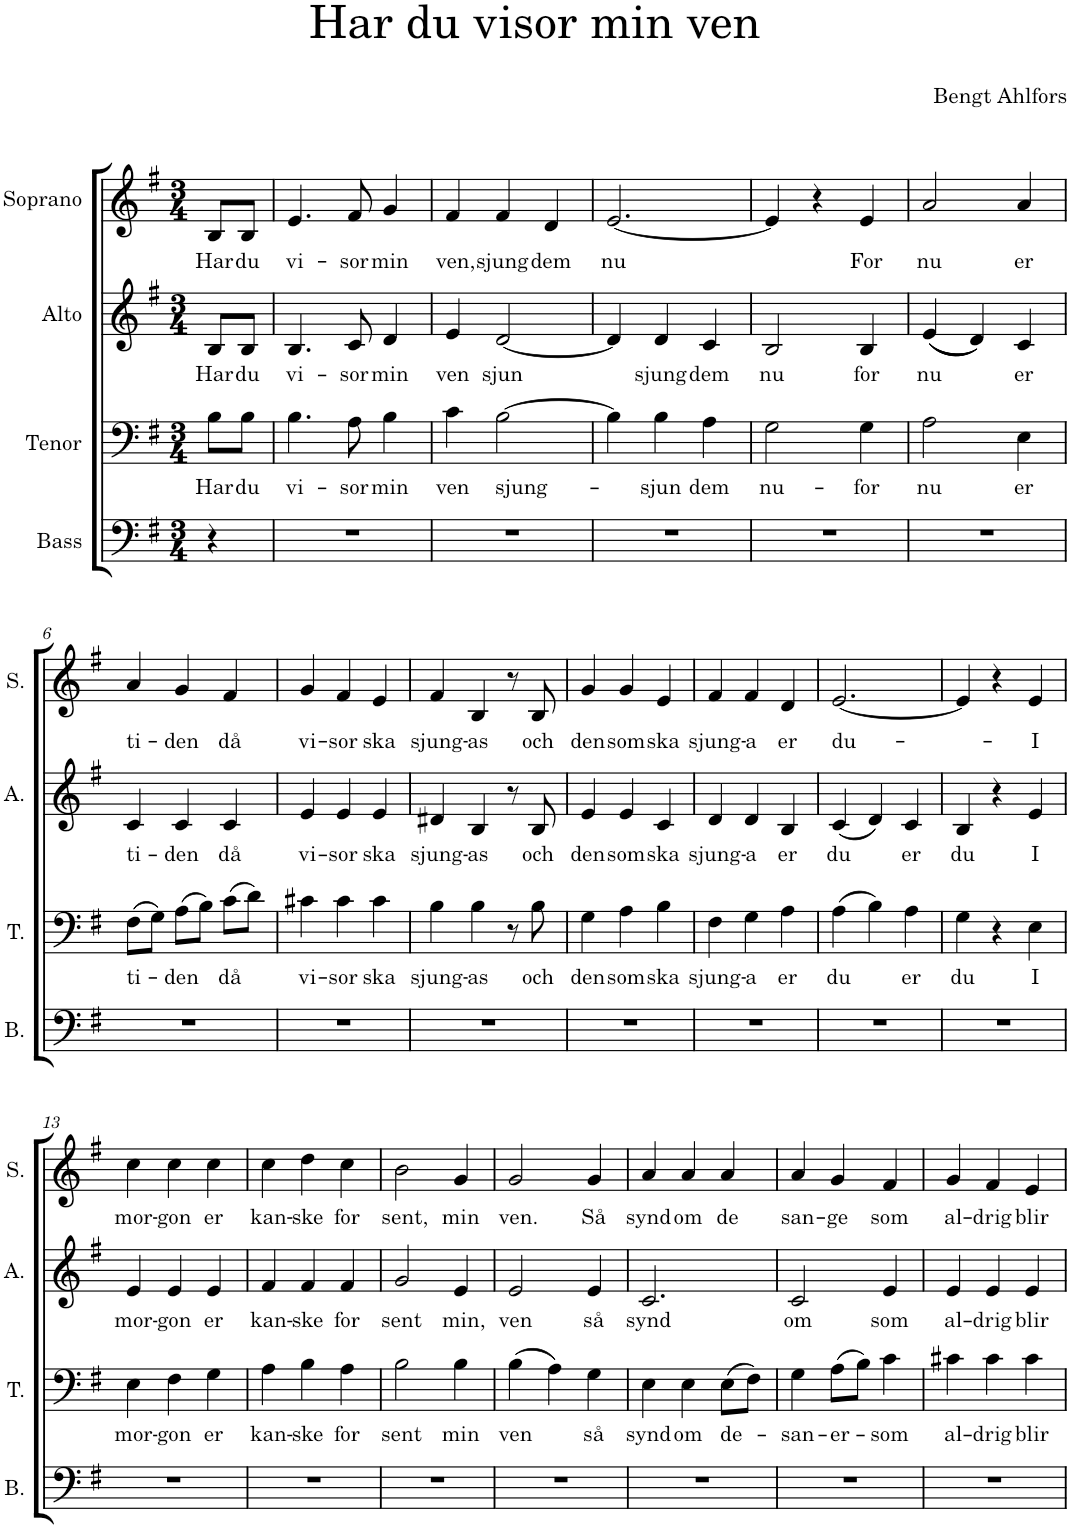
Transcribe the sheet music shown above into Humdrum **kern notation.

**kern	**kern	**text	**kern	**text	**kern	**text
*part4	*part3	*part3	*part2	*part2	*part1	*part1
*staff4	*staff3	*staff3	*staff2	*staff2	*staff1	*staff1
*I"Bass	*I"Tenor	*	*I"Alto	*	*I"Soprano	*
*I'B.	*I'T.	*	*I'A.	*	*I'S.	*
*clefF4	*clefF4	*	*clefG2	*	*clefG2	*
*k[f#]	*k[f#]	*	*k[f#]	*	*k[f#]	*
*M3/4	*M3/4	*	*M3/4	*	*M3/4	*
=	=	=	=	=	=	=
!	!	!LO:LY:b	!	!LO:LY:b	!	!LO:LY:b
4r	8B\L	Har	8B/L	Har	8B/L	Har
!	!	!LO:LY:b	!	!LO:LY:b	!	!LO:LY:b
.	8B\J	du	8B/J	du	8B/J	du
=1	=1	=1	=1	=1	=1	=1
!	!	!LO:LY:b	!	!LO:LY:b	!	!LO:LY:b
2.r	4.B\	vi-	4.B/	vi-	4.e/	vi-
!	!	!LO:LY:b	!	!LO:LY:b	!	!LO:LY:b
.	8A\	-sor	8c/	-sor	8f#/	-sor
!	!	!LO:LY:b	!	!LO:LY:b	!	!LO:LY:b
.	4B\	min	4d/	min	4g/	min
=2	=2	=2	=2	=2	=2	=2
!	!	!LO:LY:b	!	!LO:LY:b	!	!LO:LY:b
2.r	4c\	ven	4e/	ven	4f#/	ven,
!	!	!LO:LY:b	!	!LO:LY:b	!	!LO:LY:b
.	[2B\	sjung-	[2d/	sjun	4f#/	sjung
!	!	!	!	!	!	!LO:LY:b
.	.	.	.	.	4d/	dem
=3	=3	=3	=3	=3	=3	=3
!	!	!	!	!	!	!LO:LY:b
2.r	4B\]	.	4d/]	.	[2.e/	nu
!	!	!LO:LY:b	!	!LO:LY:b	!	!
.	4B\	-sjun	4d/	sjung	.	.
!	!	!LO:LY:b	!	!LO:LY:b	!	!
.	4A\	dem	4c/	dem	.	.
=4	=4	=4	=4	=4	=4	=4
!	!	!LO:LY:b	!	!LO:LY:b	!	!
2.r	2G\	nu-	2B/	nu	4e/]	.
.	.	.	.	.	4r	.
!	!	!LO:LY:b	!	!LO:LY:b	!	!LO:LY:b
.	4G\	-for	4B/	for	4e/	For
=5	=5	=5	=5	=5	=5	=5
!	!	!LO:LY:b	!	!LO:LY:b	!	!LO:LY:b
2.r	2A\	nu	((4e/	nu	2a/	nu
.	.	.	4d/))	.	.	.
!	!	!LO:LY:b	!	!LO:LY:b	!	!LO:LY:b
.	4E\	er	4c/	er	4a/	er
!!LO:LB:g=z
=6	=6	=6	=6	=6	=6	=6
!	!	!LO:LY:b	!	!LO:LY:b	!	!LO:LY:b
2.r	(8F#\L	ti-	4c/	ti-	4a/	ti-
.	8G\J)	.	.	.	.	.
!	!	!LO:LY:b	!	!LO:LY:b	!	!LO:LY:b
.	(8A\L	-den	4c/	-den	4g/	-den
.	8B\J)	.	.	.	.	.
!	!	!LO:LY:b	!	!LO:LY:b	!	!LO:LY:b
.	(8c\L	då	4c/	då	4f#/	då
.	8d\J)	.	.	.	.	.
=7	=7	=7	=7	=7	=7	=7
!	!	!LO:LY:b	!	!LO:LY:b	!	!LO:LY:b
2.r	4c#X\	vi-	4e/	vi-	4g/	vi-
!	!	!LO:LY:b	!	!LO:LY:b	!	!LO:LY:b
.	4c#\	-sor	4e/	-sor	4f#/	-sor
!	!	!LO:LY:b	!	!LO:LY:b	!	!LO:LY:b
.	4c#\	ska	4e/	ska	4e/	ska
=8	=8	=8	=8	=8	=8	=8
!	!	!LO:LY:b	!	!LO:LY:b	!	!LO:LY:b
2.r	4B\	sjung-	4d#X/	sjung-	4f#/	sjung-
!	!	!LO:LY:b	!	!LO:LY:b	!	!LO:LY:b
.	4B\	-as	4B/	-as	4B/	-as
.	8r	.	8r	.	8r	.
!	!	!LO:LY:b	!	!LO:LY:b	!	!LO:LY:b
.	8B\	och	8B/	och	8B/	och
=9	=9	=9	=9	=9	=9	=9
!	!	!LO:LY:b	!	!LO:LY:b	!	!LO:LY:b
2.r	4G\	den	4e/	den	4g/	den
!	!	!LO:LY:b	!	!LO:LY:b	!	!LO:LY:b
.	4A\	som	4e/	som	4g/	som
!	!	!LO:LY:b	!	!LO:LY:b	!	!LO:LY:b
.	4B\	ska	4c/	ska	4e/	ska
=10	=10	=10	=10	=10	=10	=10
!	!	!LO:LY:b	!	!LO:LY:b	!	!LO:LY:b
2.r	4F#\	sjung-	4d/	sjung-	4f#/	sjung-
!	!	!LO:LY:b	!	!LO:LY:b	!	!LO:LY:b
.	4G\	-a	4d/	-a	4f#/	-a
!	!	!LO:LY:b	!	!LO:LY:b	!	!LO:LY:b
.	4A\	er	4B/	er	4d/	er
=11	=11	=11	=11	=11	=11	=11
!	!	!LO:LY:b	!	!LO:LY:b	!	!LO:LY:b
2.r	(4A\	du	(4c/	du	[2.e/	du-
.	4B\)	.	4d/)	.	.	.
!	!	!LO:LY:b	!	!LO:LY:b	!	!
.	4A\	er	4c/	er	.	.
=12	=12	=12	=12	=12	=12	=12
!	!	!LO:LY:b	!	!LO:LY:b	!	!
2.r	4G\	du	4B/	du	4e/]	.
.	4r	.	4r	.	4r	.
!	!	!LO:LY:b	!	!LO:LY:b	!	!LO:LY:b
.	4E\	I	4e/	I	4e/	-I
!!LO:LB:g=z
=13	=13	=13	=13	=13	=13	=13
!	!	!LO:LY:b	!	!LO:LY:b	!	!LO:LY:b
2.r	4E\	mor-	4e/	mor-	4cc\	mor-
!	!	!LO:LY:b	!	!LO:LY:b	!	!LO:LY:b
.	4F#\	-gon	4e/	-gon	4cc\	-gon
!	!	!LO:LY:b	!	!LO:LY:b	!	!LO:LY:b
.	4G\	er	4e/	er	4cc\	er
=14	=14	=14	=14	=14	=14	=14
!	!	!LO:LY:b	!	!LO:LY:b	!	!LO:LY:b
2.r	4A\	kan-	4f#/	kan-	4cc\	kan-
!	!	!LO:LY:b	!	!LO:LY:b	!	!LO:LY:b
.	4B\	-ske	4f#/	-ske	4dd\	-ske
!	!	!LO:LY:b	!	!LO:LY:b	!	!LO:LY:b
.	4A\	for	4f#/	for	4cc\	for
=15	=15	=15	=15	=15	=15	=15
!	!	!LO:LY:b	!	!LO:LY:b	!	!LO:LY:b
2.r	2B\	sent	2g/	sent	2b\	sent,
!	!	!LO:LY:b	!	!LO:LY:b	!	!LO:LY:b
.	4B\	min	4e/	min,	4g/	min
=16	=16	=16	=16	=16	=16	=16
!	!	!LO:LY:b	!	!LO:LY:b	!	!LO:LY:b
2.r	(4B\	ven	2e/	ven	2g/	ven.
.	4A\)	.	.	.	.	.
!	!	!LO:LY:b	!	!LO:LY:b	!	!LO:LY:b
.	4G\	så	4e/	så	4g/	Så
=17	=17	=17	=17	=17	=17	=17
!	!	!LO:LY:b	!	!LO:LY:b	!	!LO:LY:b
2.r	4E\	synd	2.c/	synd	4a/	synd
!	!	!LO:LY:b	!	!	!	!LO:LY:b
.	4E\	om	.	.	4a/	om
!	!	!LO:LY:b	!	!	!	!LO:LY:b
.	(8E\L	de-	.	.	4a/	de
.	8F#\J)	.	.	.	.	.
=18	=18	=18	=18	=18	=18	=18
!	!	!LO:LY:b	!	!LO:LY:b	!	!LO:LY:b
2.r	4G\	-san-	2c/	om	4a/	san-
!	!	!LO:LY:b	!	!	!	!LO:LY:b
.	(8A\L	-er-	.	.	4g/	-ge
.	8B\J)	.	.	.	.	.
!	!	!LO:LY:b	!	!LO:LY:b	!	!LO:LY:b
.	4c\	-som	4e/	som	4f#/	som
=19	=19	=19	=19	=19	=19	=19
!	!	!LO:LY:b	!	!LO:LY:b	!	!LO:LY:b
2.r	4c#X\	al-	4e/	al-	4g/	al-
!	!	!LO:LY:b	!	!LO:LY:b	!	!LO:LY:b
.	4c#\	-drig	4e/	-drig	4f#/	-drig
!	!	!LO:LY:b	!	!LO:LY:b	!	!LO:LY:b
.	4c#\	blir	4e/	blir	4e/	blir
=	=	=	=	=	=	=
*-	*-	*-	*-	*-	*-	*-
